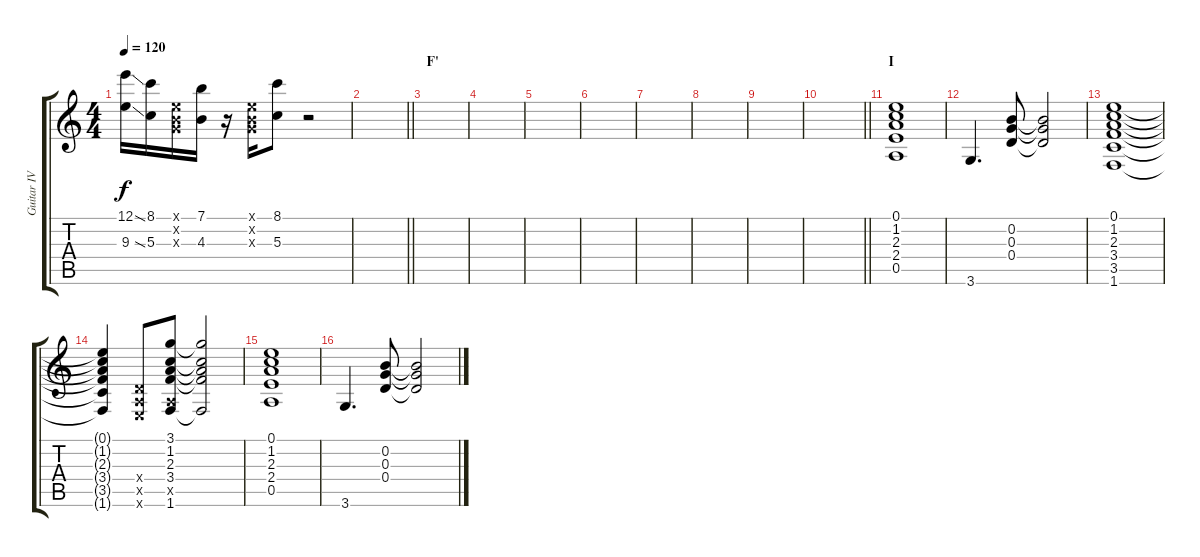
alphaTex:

\track ("Guitar IV (Sakito)" "Guitar IV ") {instrument overdrivenguitar}
\staff {score tabs}
\tuning (E4 B3 G3 D3 A2 E2) {hide}
\ts (4 4)
\tempo 120
\clef g2
\ks c
(12.1{ss} 9.3{ss}).16{dy f} (8.1 5.3).16 (0.1{x} 0.2{x} 0.3{x}).16 (7.1 4.3).16 r.16 (0.1{x} 0.2{x} 0.3{x}).16 (8.1 5.3).8 r.2 |
\barLineRight lightlight
|
\section ("" "F'")
|
|
|
|
|
|
|
\barLineRight lightlight
|
\section ("" "I")
(0.1 1.2 2.3 2.4 0.5).1{volume 11 balance 2} |
3.6.4{d} (0.2 0.3 0.4).8 (0.2{t} 0.3{t} 0.4{t}).2 |
(0.1 1.2 2.3 3.4 3.5 1.6).1 |
(0.1{t} 1.2{t} 2.3{t} 3.4{t} 3.5{t} 1.6{t}).4 (0.4{x} 0.5{x} 0.6{x}).8 (3.1 1.2 2.3 3.4 0.5{x} 1.6).8 (3.1{t} 1.2{t} 2.3{t} 3.4{t} 1.6{t}).2 |
(0.1 1.2 2.3 2.4 0.5).1 |
3.6.4{d} (0.2 0.3 0.4).8 (0.2{t} 0.3{t} 0.4{t}).2
